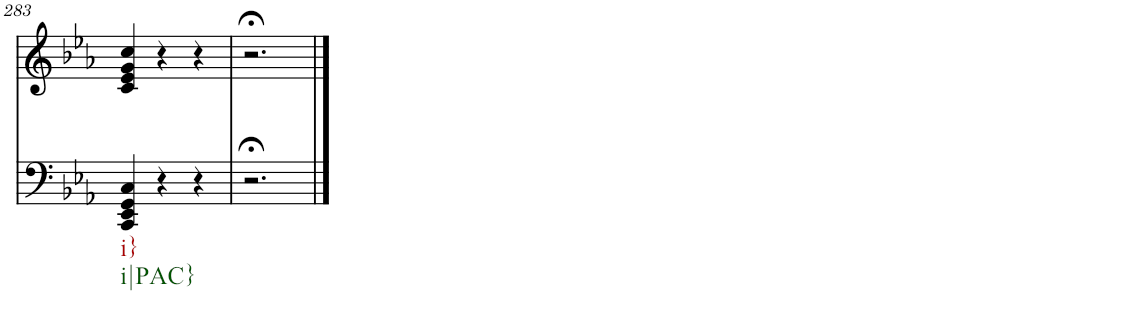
**kern	**kern
*part2	*part1
*staff2	*staff1
*I"piano	*I"piano
*I'Pno	*I'Pno
!!LO:PB:g=z
*clefF4	*clefG2
*k[b-e-a-]	*k[b-e-a-]
*c:	*c:
*M3/4	*M3/4
=283	=283
!LO:TX:b:t=i}	!
!LO:TX:b:t=i|PAC}	!
4CC/ 4EE-/ 4GG/ 4C/	4c/ 4e-/ 4g/ 4cc/
4r	4r
4r	4r
=284	=284
2.r;<	2.r;<
==	==
*-	*-
